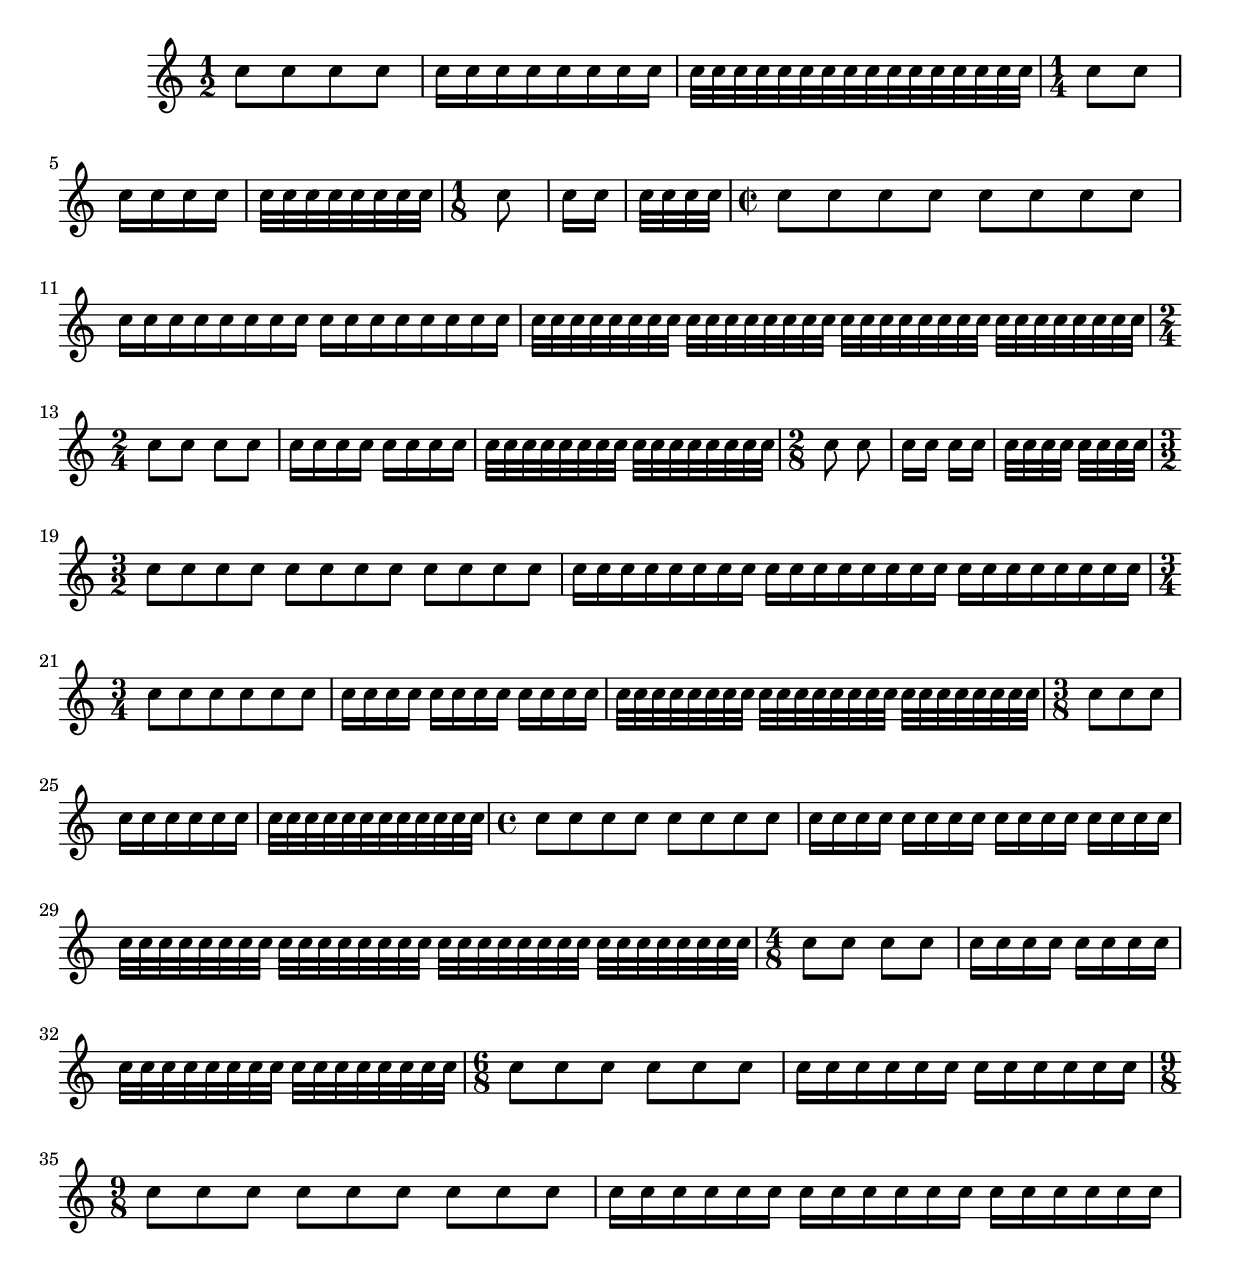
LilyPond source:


\version "2.3.8"
\header{
	texidoc = "@cindex Beaming Presets
There are presets for the @code{auto-beam} engraver in the case of common
time signatures. " }
\score{
     \relative c''{

    	\time 1/2
    	c8 c c c
	c16 c c c c c c c
	c32 c c c c c c c c c c c c c c c
    	\time 1/4
    	c8 c 
	c16 c c c
	c32 c c c c c c c
    	\time 1/8
    	c8
	c16 c
	c32 c c c

	\time 2/2
    	c8 c c c c c c c
	c16 c c c c c c c c c c c c c c c
	c32 c c c c c c c c c c c c c c c c c c c c c c c c c c c c c c c
	\time 2/4
	c8 c c c
	c16 c c c c c c c
	c32 c c c c c c c c c c c c c c c
	\time 2/8
	c8 c
	c16 c c c
	c32 c c c c c c c
	\time 3/2
	c8 c c c c c c c c c c c
	c16 c c c c c c c c c c c c c c c c c c c c c c c
	\time 3/4
	c8 c c c c c
	c16 c c c c c c c c c c c
	c32 c c c c c c c c c c c c c c c c c c c c c c c
	\time 3/8
	c8 c c
	c16 c c c c c
	c32 c c c c c c c c c c c
	\time 4/4
	c8 c c c c c c c
	c16 c c c c c c c c c c c c c c c
	c32 c c c c c c c c c c c c c c c c c c c c c c c c c c c c c c c
	\time 4/8
	c8 c c c
	c16 c c c c c c c
	c32 c c c c c c c c c c c c c c c
	\time 6/8
	c8 c c c c c
	c16 c c c c c c c c c c c
	\time 9/8
	c8 c c c c c c c c
	c16 c c c c c c c c c c c c c c c c c
    }
    \paper{
    }
}

